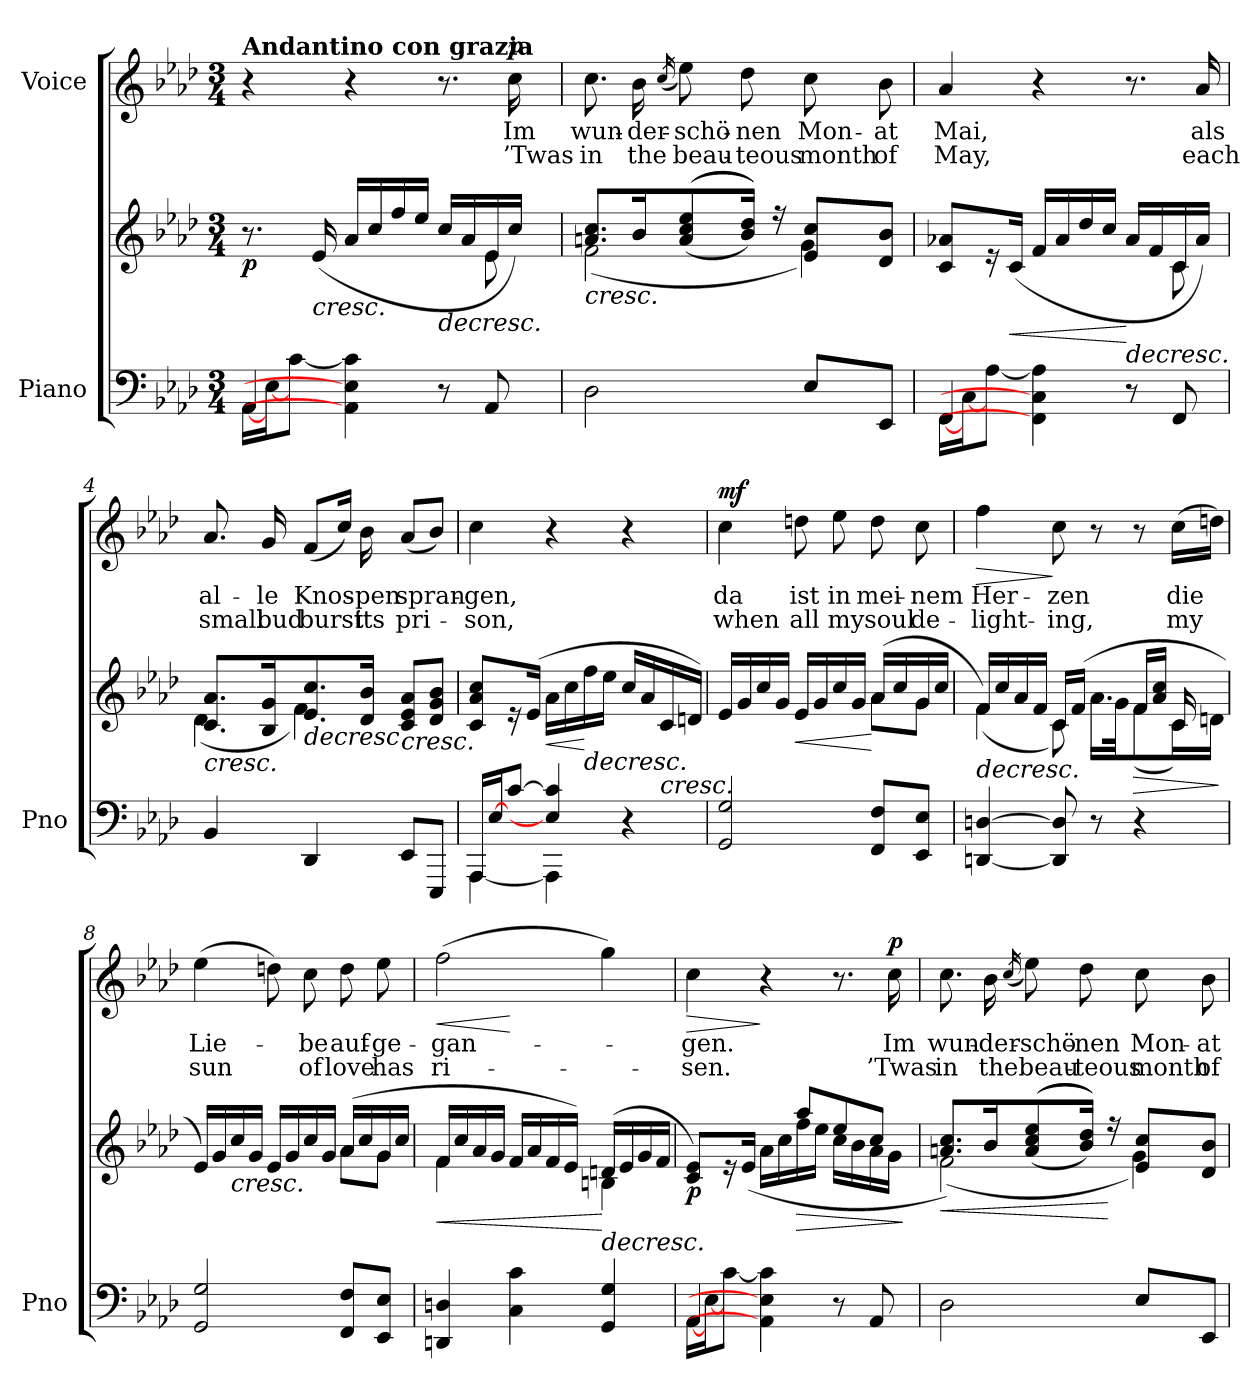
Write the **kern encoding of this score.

**kern	**kern	**dynam	**kern	**text	**text	**dynam
*part2	*part2	*part2	*part1	*part1	*part1	*part1
*staff3	*staff2	*staff2/3	*staff1	*staff1	*staff1	*staff1
*I"Piano	*	*	*I"Voice	*	*	*
*I'Pno	*	*	*	*	*	*
*clefF4	*clefG2	*	*clefG2	*	*	*
*k[b-e-a-d-]	*k[b-e-a-d-]	*	*k[b-e-a-d-]	*	*	*
*M3/4	*M3/4	*	*M3/4	*	*	*
=1	=1	=1	=1	=1	=1	=1
*^	*^	*	*	*	*	*
!	!	!	!	!	!LO:TX:a:B:t=Andantino con grazia	!	!	!
!	!	!	!	!LO:DY:b	!	!	!	!
4AA-/	[16AA-\LL	8.r	8ryy	p	4r	.	.	.
.	[16E-\J	.	.	.	.	.	.	.
*	*	*v	*v	*	*	*	*	*
.	[>8c\J	.	.	.	.	.	.
!	!	!	!LO:HP:b	!	!	!	!
.	.	(>16e-/	<	.	.	.	.
4AA-\] 4E-\] 4c\]	2ryy	16a-/LL	.	4r	.	.	.
.	.	16cc/	.	.	.	.	.
.	.	16ff/	.	.	.	.	.
.	.	16ee-/JJ	.	.	.	.	.
!	!	!	!LO:HP:b	!	!	!	!
8r	.	16cc/LL	>	8.r	.	.	.
.	.	16a-/	.	.	.	.	.
*	*	*^	*	*	*	*	*
8AA-/	.	16e-/	8e-\	.	.	.	.	.
!	!	!	!	!	!	!	!	!LO:DY:a
.	.	16cc/JJ)	.	.	16cc\	Im	’Twas	p
*v	*v	*	*	*	*	*	*	*
*	*v	*v	*	*	*	*	*
.	.	[	.	.	.	.
=2	=2	=2	=2	=2	=2	=2
!	!	!LO:HP:b	!	!	!	!
*	*^	*	*	*	*	*
2D-\	8.an/ 8.cc/L	(2f\	<	8.cc\	wun-	in	.
.	16b-/K	.	.	16b-\	-der-	the	.
.	.	.	.	(16qcc/	.	.	.
.	(((<8a/ 8cc/ 8ee-/	.	]	8ee-\)	-schö-	beau-	.
.	16b-/ 16dd-/Jk)))	.	.	8dd-\	-nen	-teous	.
.	16r	.	.	.	.	.	.
8E-/L	8e-/ 8cc/L	4g\)	.	8cc\	Mon-	month	.
8EE-/J	8d-/ 8b-/J	.	.	8b-\	-at	of	.
=3	=3	=3	=3	=3	=3	=3	=3
*^	*	*	*	*	*	*	*
4FF/	[16FF\LL	8c/ 8a-X/L	8ryy	.	4a-/	Mai,	May,	.
.	[16C\J	.	.	.	.	.	.	.
*	*	*v	*v	*	*	*	*	*
.	[>8A-\J	16r	.	.	.	.	.
!	!	!	!LO:HP:b	!	!	!	!
.	.	(16c/JJ	<	.	.	.	.
4FF\] 4C\] 4A-\]	2ryy	16f/LL	.	4r	.	.	.
.	.	16a-/	.	.	.	.	.
.	.	16dd-/	.	.	.	.	.
.	.	16cc/JJ	.	.	.	.	.
!	!	!	!LO:HP:n=1:b	!	!	!	!
8r	.	16a-/LL	[ >	8.r	.	.	.
.	.	16f/	.	.	.	.	.
*	*	*^	*	*	*	*	*
8FF/	.	16c/	8c\	.	.	.	.	.
.	.	16a-/JJ)	.	.	16a-/	als	each	.
*v	*v	*	*	*	*	*	*	*
*	*v	*v	*	*	*	*	*
.	.	[	.	.	.	.
=4	=4	=4	=4	=4	=4	=4
!	!	!LO:HP:b	!	!	!	!
*	*^	*	*	*	*	*
4BB-/	8.c/ 8.a-/L	(4d-\	<	8.a-/	al-	small	.
.	16B-/ 16g/K	.	.	16g/	-le	bud	.
!	!	!	!LO:HP:n=1:b	!	!	!	!
4DD-/	8.e-/ 8.cc/	4f\)	] >	(8f/L	Knos-	burst	.
.	.	.	.	16cc/Jk)	.	.	.
.	16d-/ 16b-/Jk	.	.	16b-\	-pen	its	.
!	!	!	!LO:HP:n=1:b	!	!	!	!
8EE-/L	8c/ 8e-/ 8a-/L	4ryy	[ <	(8a-/L	spran-	pri-	.
8EEE-/J	8d-/ 8g/ 8b-/J	.	.	8b-/J)	.	.	.
*	*v	*v	*	*	*	*	*
.	.	]	.	.	.	.
=5	=5	=5	=5	=5	=5	=5
*^	*	*	*	*	*	*
16AAA-/LL	[4AAA-\	8c/ 8a-/ 8cc/L	.	4cc\	-gen,	-son,	.
[<16E-/J	.	.	.	.	.	.	.
[>8c/J	.	16r	.	.	.	.	.
.	.	(16e-/JJ	.	.	.	.	.
!	!	!	!LO:HP:b	!	!	!	!
4E-/] 4c/]	4AAA-\]	16a-\LL	<	4r	.	.	.
.	.	16cc\	.	.	.	.	.
!	!	!	!LO:HP:n=1:b	!	!	!	!
.	.	16ff\	[ >	.	.	.	.
.	.	16ee-\JJ	.	.	.	.	.
4r	4ryy	16cc/LL	.	4r	.	.	.
.	.	16a-/	.	.	.	.	.
!	!	!	!LO:HP:n=1:b	!	!	!	!
.	.	16c/	[ <	.	.	.	.
.	.	16dn/JJ)	.	.	.	.	.
*v	*v	*	*	*	*	*	*
.	.	]	.	.	.	.
=6	=6	=6	=6	=6	=6	=6
*	*^	*	*	*	*	*
!	!	!	!	!	!	!	!LO:DY:a
2GG/ 2G/	16e-/LL	2ryy	.	4cc\	da	when	mf
.	16g/	.	.	.	.	.	.
.	16cc/	.	.	.	.	.	.
.	16g/JJ	.	.	.	.	.	.
!	!	!	!LO:HP:b	!	!	!	!
.	16e-/LL	.	<	8ddn\	ist	all	.
.	16g/	.	.	.	.	.	.
.	16cc/	.	.	8ee-\	in	my	.
.	16g/JJ	.	.	.	.	.	.
8FF/ 8F/L	(16a-/LL	8a-\L	[	8dd\	mei-	soul	.
.	16cc/	.	.	.	.	.	.
8EE-/ 8E-/J	16g/	8g\J	.	8cc\	-nem	de-	.
.	16cc/JJ	.	.	.	.	.	.
=7	=7	=7	=7	=7	=7	=7	=7
!	!	!	!LO:HP:b	!	!	!	!LO:HP:b
[4DDn/ [4Dn/	16f/LL)	(4f\	>	4ff\	Her-	-light-	>
.	16cc/	.	.	.	.	.	.
.	16a-/	.	.	.	.	.	.
.	16f/JJ	.	.	.	.	.	.
8DD/] 8D/]	16c/LL	8c\)	[	8cc\	-zen	-ing,	]
.	(16f/JJ	.	.	.	.	.	.
8r	8ryy	16.a-\LL	.	8r	.	.	.
.	.	32g\JK	.	.	.	.	.
!	!	!	!LO:HP:b	!	!	!	!
4r	16f/LL	(8f\	>	8r	.	.	.
.	16a-/ 16cc/JJ	.	.	.	.	.	.
.	16c/	16c\L)	.	(16cc\LL	die	my	.
.	16ryy	16dn\JJ	.	16ddn\JJ)	.	.	.
*	*v	*v	*	*	*	*	*
.	.	]	.	.	.	.
=8	=8	=8	=8	=8	=8	=8
*	*^	*	*	*	*	*
2GG/ 2G/	16e-/LL)	2ryy	.	(4ee-\	Lie-	sun	.
.	16g/	.	.	.	.	.	.
!	!	!	!LO:HP:b	!	!	!	!
.	16cc/	.	<	.	.	.	.
.	16g/JJ	.	.	.	.	.	.
.	16e-/LL	.	.	8ddn\)	.	.	.
.	16g/	.	.	.	.	.	.
.	16cc/	.	.	8cc\	-be	of	.
.	16g/JJ	.	.	.	.	.	.
8FF/ 8F/L	(16a-/LL	8a-\L	]	8dd\	auf-	love	.
.	16cc/	.	.	.	.	.	.
8EE-/ 8E-/J	16g/	8g\J	.	8ee-\	-ge-	has	.
.	16cc/JJ	.	.	.	.	.	.
=9	=9	=9	=9	=9	=9	=9	=9
!	!	!	!LO:HP:b	!	!	!	!LO:HP:b
*	*	*	*	*^	*	*	*
4DDn/ 4Dn/	16f/LL	4f\	<	(2ff\	4ryy	-gan-	ri-	<
.	16cc/	.	.	.	.	.	.	.
.	16a-/	.	.	.	.	.	.	.
.	16g/JJ	.	.	.	.	.	.	.
4C\ 4c\	16f/LL	4ryy	.	.	4ryy	.	.	[
.	16a-/	.	.	.	.	.	.	.
.	16f/	.	.	.	.	.	.	.
.	16e-/JJ)	.	.	.	.	.	.	.
!	!	!	!LO:HP:n=1:b	!	!	!	!	!
4GG/ 4G/	(16dn/LL	4Bn\	[ >	4gg\)	4ryy	.	.	.
.	16e-/	.	.	.	.	.	.	.
.	16g/	.	.	.	.	.	.	.
.	16f/JJ	.	.	.	.	.	.	.
*	*v	*v	*	*	*	*	*	*
*	*	*	*v	*v	*	*	*
.	.	[	.	.	.	.
=10	=10	=10	=10	=10	=10	=10
*^	*^	*	*	*	*	*
!	!	!	!	!LO:DY:b	!	!	!	!LO:HP:b
4AA-/	[16AA-\LL	8c/ 8e-/L)	4ryy	p	4cc\	-gen.	-sen.	>
.	[16E-\J	.	.	.	.	.	.	.
.	[>8c\J	16r	.	.	.	.	.	.
.	.	(16e-/JJ	.	.	.	.	.	.
4AA-\] 4E-\] 4c\]	2ryy	8ryy	16a-\LL	.	4r	.	.	]
.	.	.	16cc\	.	.	.	.	.
!	!	!	!	!LO:HP:b	!	!	!	!
.	.	8aa-/L	16ff\	>	.	.	.	.
.	.	.	16ee-\JJ	.	.	.	.	.
8r	.	8ee-/	16cc\LL	.	8.r	.	.	.
.	.	.	16b-\	.	.	.	.	.
8AA-/	.	8cc/J	16a-\	.	.	.	.	.
!	!	!	!	!	!	!	!	!LO:DY:a
.	.	.	16g\JJ	.	16cc\	Im	’Twas	p
*v	*v	*	*	*	*	*	*	*
*	*v	*v	*	*	*	*	*
.	.	]	.	.	.	.
=11	=11	=11	=11	=11	=11	=11
!	!	!LO:HP:b	!	!	!	!
*	*^	*	*	*	*	*
2D-\	8.an/ 8.cc/L)	(2f\	<	8.cc\	wun-	in	.
.	16b-/K	.	.	16b-\	-der-	the	.
.	.	.	.	(16qcc/	.	.	.
.	(((<8a/ 8cc/ 8ee-/	.	]	8ee-\)	-schö-	beau-	.
.	16b-/ 16dd-/Jk)))	.	.	8dd-\	-nen	-teous	.
.	16r	.	[	.	.	.	.
8E-/L	8e-/ 8cc/L	4g\)	.	8cc\	Mon-	month	.
8EE-/J	8d-/ 8b-/J	.	.	8b-\	-at	of	.
*	*v	*v	*	*	*	*	*
=	=	=	=	=	=	=
*-	*-	*-	*-	*-	*-	*-
